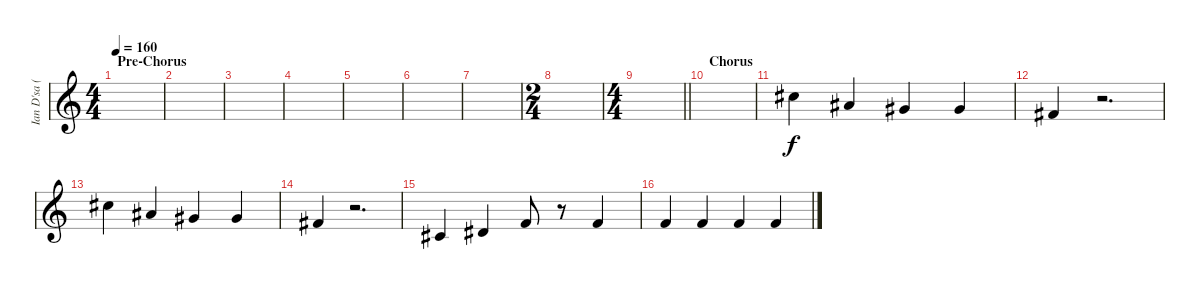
\track ("Ian D'sa (Background Voice)" "Ian D'sa (") {instrument lead1square}
\staff {score}
\tuning (E4 B3 G3 D3 A2 E2) {hide}
\ts (4 4)
\section ("" "Pre-Chorus")
\tempo 160
\clef g2
\ks c
|
|
|
|
|
|
|
\ts (2 4)
|
\ts (4 4)
\barLineRight lightlight
|
\section ("" "Chorus")
|
9.1.4 11.2.4 9.2.4 9.2.4 |
7.2.4 r.2{d} |
9.1.4 6.1.4 4.1.4 4.1.4 |
2.1.4 r.2{d} |
2.2.4 4.2.4 1.1.8 r.8 1.1.4 |
1.1.4 1.1.4 1.1.4 1.1.4
